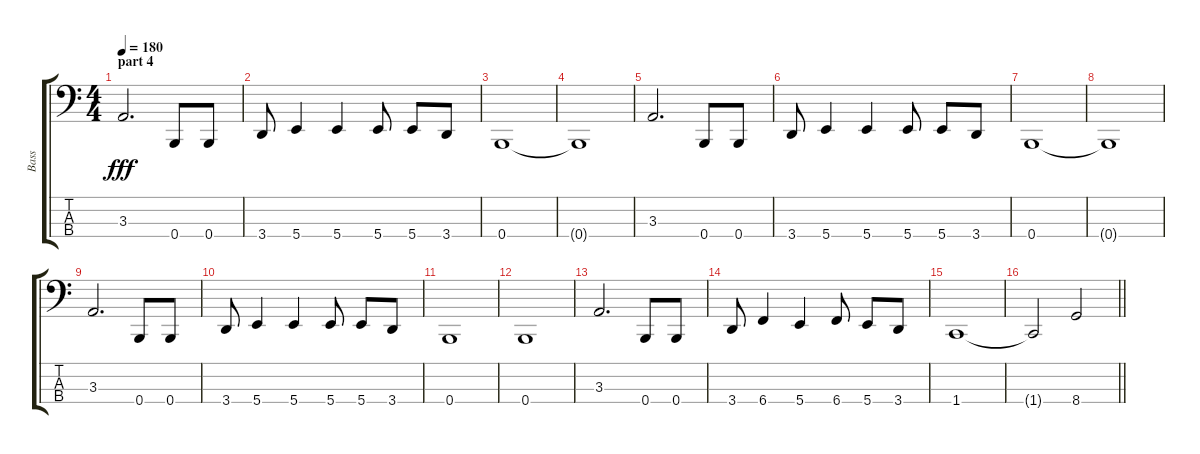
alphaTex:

\track ("Bass" "Bass") {instrument electricbasspick}
\staff {score tabs}
\tuning (E2 B1 Gb1 B0) {hide}
\ts (4 4)
\section ("" "part 4")
\tempo 180
\clef f4
\ks c
3.3.2{d dy fff} 0.4.8 0.4.8 |
3.4.8 5.4.4 5.4.4 5.4.8 5.4.8 3.4.8 |
0.4.1 |
0.4{t}.1 |
3.3.2{d} 0.4.8 0.4.8 |
3.4.8 5.4.4 5.4.4 5.4.8 5.4.8 3.4.8 |
0.4.1 |
0.4{t}.1 |
3.3.2{d} 0.4.8 0.4.8 |
3.4.8 5.4.4 5.4.4 5.4.8 5.4.8 3.4.8 |
0.4.1 |
0.4.1 |
3.3.2{d} 0.4.8 0.4.8 |
3.4.8 6.4.4 5.4.4 6.4.8 5.4.8 3.4.8 |
1.4.1 |
\barLineRight lightlight
1.4{t}.2 8.4{ss}.2
